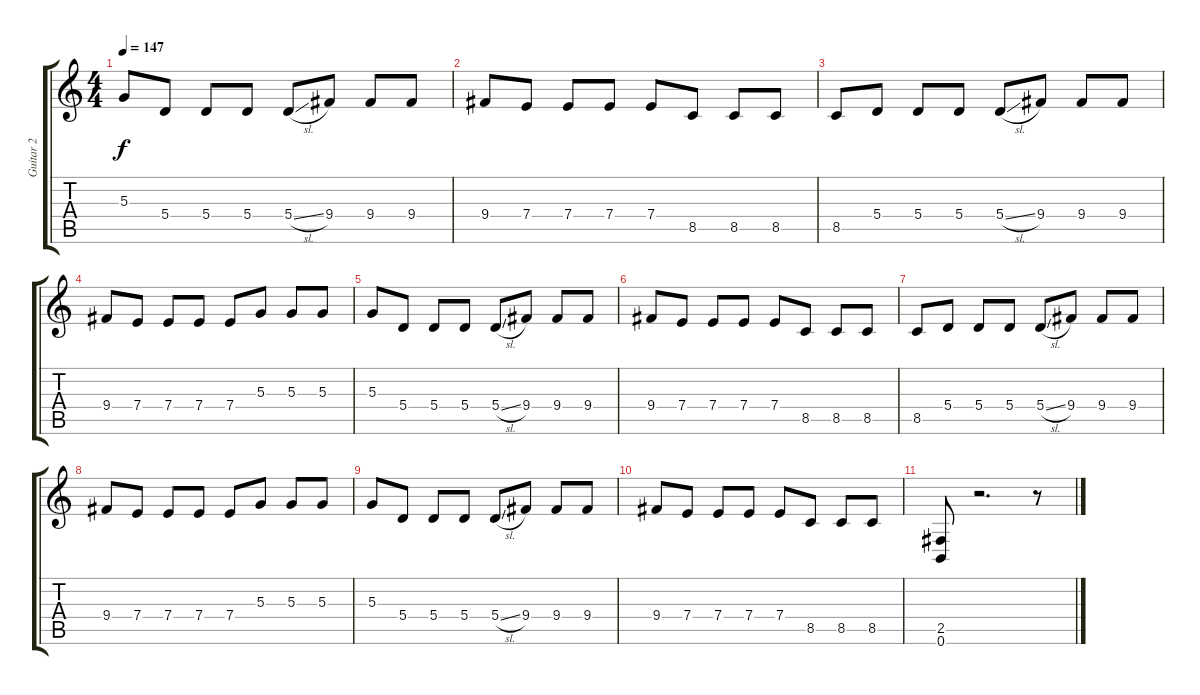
\track ("Guitar 2" "Guitar 2") {instrument distortionguitar}
\staff {score tabs}
\tuning (B3 Gb3 D3 A2 E2 B1) {hide}
\ts (4 4)
\tempo 147
\clef g2
\ks c
5.3.8{dy f} 5.4.8 5.4.8 5.4.8 5.4{sl}.8 9.4.8 9.4.8 9.4.8 |
9.4.8 7.4.8 7.4.8 7.4.8 7.4.8 8.5.8 8.5.8 8.5.8 |
8.5.8 5.4.8 5.4.8 5.4.8 5.4{sl}.8 9.4.8 9.4.8 9.4.8 |
9.4.8 7.4.8 7.4.8 7.4.8 7.4.8 5.3.8 5.3.8 5.3.8 |
5.3.8 5.4.8 5.4.8 5.4.8 5.4{sl}.8 9.4.8 9.4.8 9.4.8 |
9.4.8 7.4.8 7.4.8 7.4.8 7.4.8 8.5.8 8.5.8 8.5.8 |
8.5.8 5.4.8 5.4.8 5.4.8 5.4{sl}.8 9.4.8 9.4.8 9.4.8 |
9.4.8 7.4.8 7.4.8 7.4.8 7.4.8 5.3.8 5.3.8 5.3.8 |
5.3.8 5.4.8 5.4.8 5.4.8 5.4{sl}.8 9.4.8 9.4.8 9.4.8 |
9.4.8 7.4.8 7.4.8 7.4.8 7.4.8 8.5.8 8.5.8 8.5.8 |
(2.5 0.6).8 r.2{d} r.8
